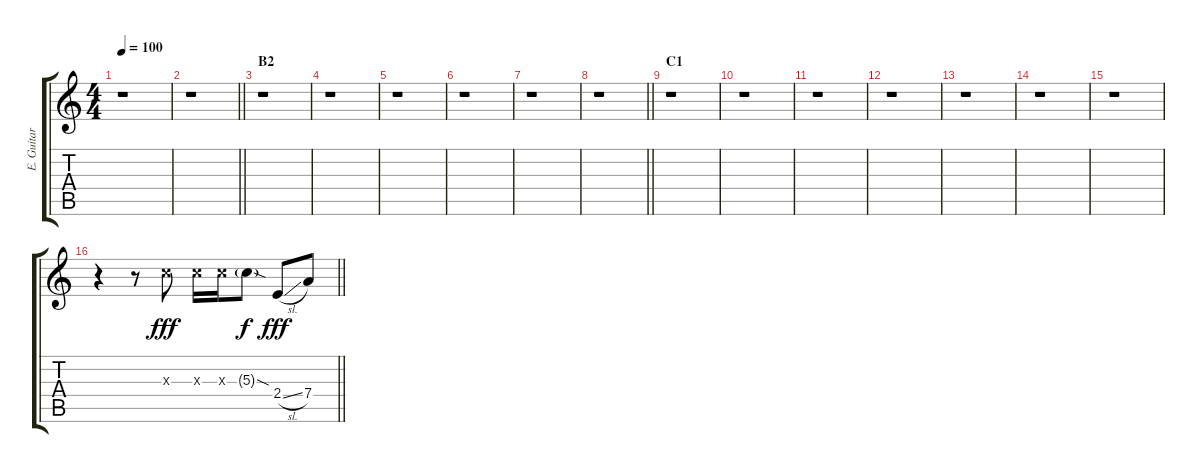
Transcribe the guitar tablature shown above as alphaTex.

\track ("E. Guitar III" "E. Guitar ") {instrument overdrivenguitar}
\staff {score tabs}
\tuning (E4 B3 G3 D3 A2 E2) {hide}
\ts (4 4)
\tempo 100
\clef g2
\ks c
r.1{dy f} |
\barLineRight lightlight
r.1 |
\section ("" "B2")
r.1 |
r.1 |
r.1 |
r.1 |
r.1 |
\barLineRight lightlight
r.1 |
\section ("" "C1")
r.1 |
r.1 |
r.1 |
r.1 |
r.1 |
r.1 |
r.1 |
\barLineRight lightlight
r.4 r.8 5.3{x}.8{dy fff} 5.3{x}.16 5.3{x}.16 5.3{sod g}.8{dy f} 2.4{sl}.8{dy fff} 7.4.8
